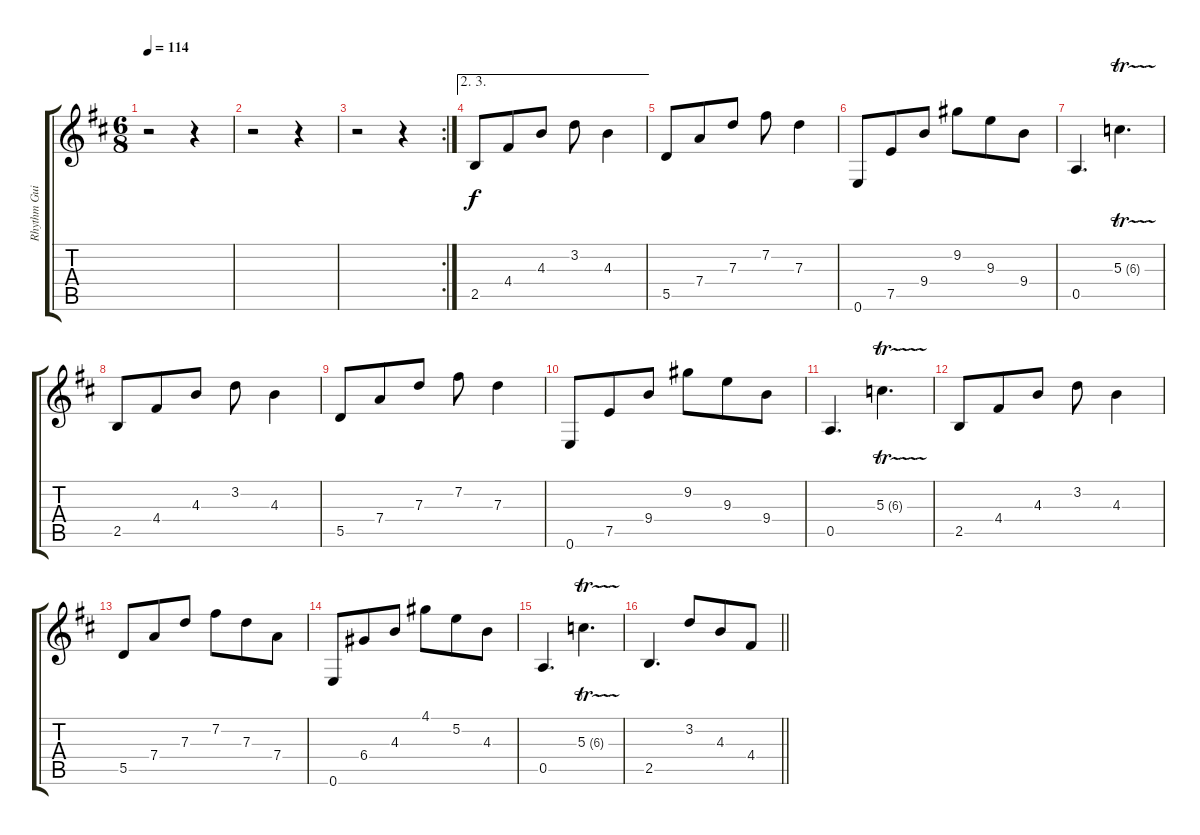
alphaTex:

\track ("Rhythm Guitar" "Rhythm Gui") {instrument distortionguitar}
\staff {score tabs}
\tuning (E4 B3 G3 D3 A2 E2) {hide}
\ts (6 8)
\tempo 114
\clef g2
\ks d
r.2{dy f} r.4 |
r.2 r.4 |
\rc 2
r.2 r.4 |
\ae (2 3)
2.5.8 4.4.8 4.3.8 3.2.8 4.3.4 |
5.5.8 7.4.8 7.3.8 7.2.8 7.3.4 |
0.6.8 7.5.8 9.4.8 9.2.8 9.3.8 9.4.8 |
0.5.4{d} 5.3{tr (6 32)}.4{d} |
2.5.8 4.4.8 4.3.8 3.2.8 4.3.4 |
5.5.8 7.4.8 7.3.8 7.2.8 7.3.4 |
0.6.8 7.5.8 9.4.8 9.2.8 9.3.8 9.4.8 |
0.5.4{d} 5.3{tr (6 32)}.4{d} |
2.5.8 4.4.8 4.3.8 3.2.8 4.3.4 |
5.5.8 7.4.8 7.3.8 7.2.8 7.3.8 7.4.8 |
0.6.8 6.4.8 4.3.8 4.1.8 5.2.8 4.3.8 |
0.5.4{d} 5.3{tr (6 32)}.4{d} |
\barLineRight lightlight
2.5.4{d} 3.2.8 4.3.8 4.4.8
